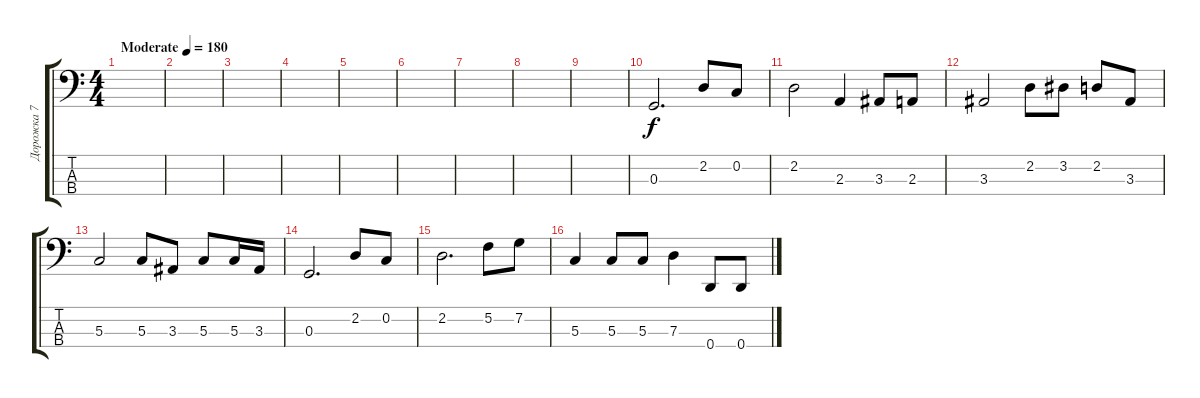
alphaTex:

\track ("Дорожка 7" "Дорожка 7") {instrument electricbassfinger}
\staff {score tabs}
\tuning (F2 C2 G1 D1) {hide}
\ts (4 4)
\tempo (180 "Moderate")
\clef f4
\ks c
|
|
|
|
|
|
|
|
|
0.3.2{d} 2.2.8 0.2.8 |
2.2.2 2.3.4 3.3.8 2.3.8 |
3.3.2 2.2.8 3.2.8 2.2.8 3.3.8 |
5.3.2 5.3.8 3.3.8 5.3.8 5.3.16 3.3.16 |
0.3.2{d} 2.2.8 0.2.8 |
2.2.2{d} 5.2.8 7.2.8 |
5.3.4 5.3.8 5.3.8 7.3.4 0.4.8 0.4.8
